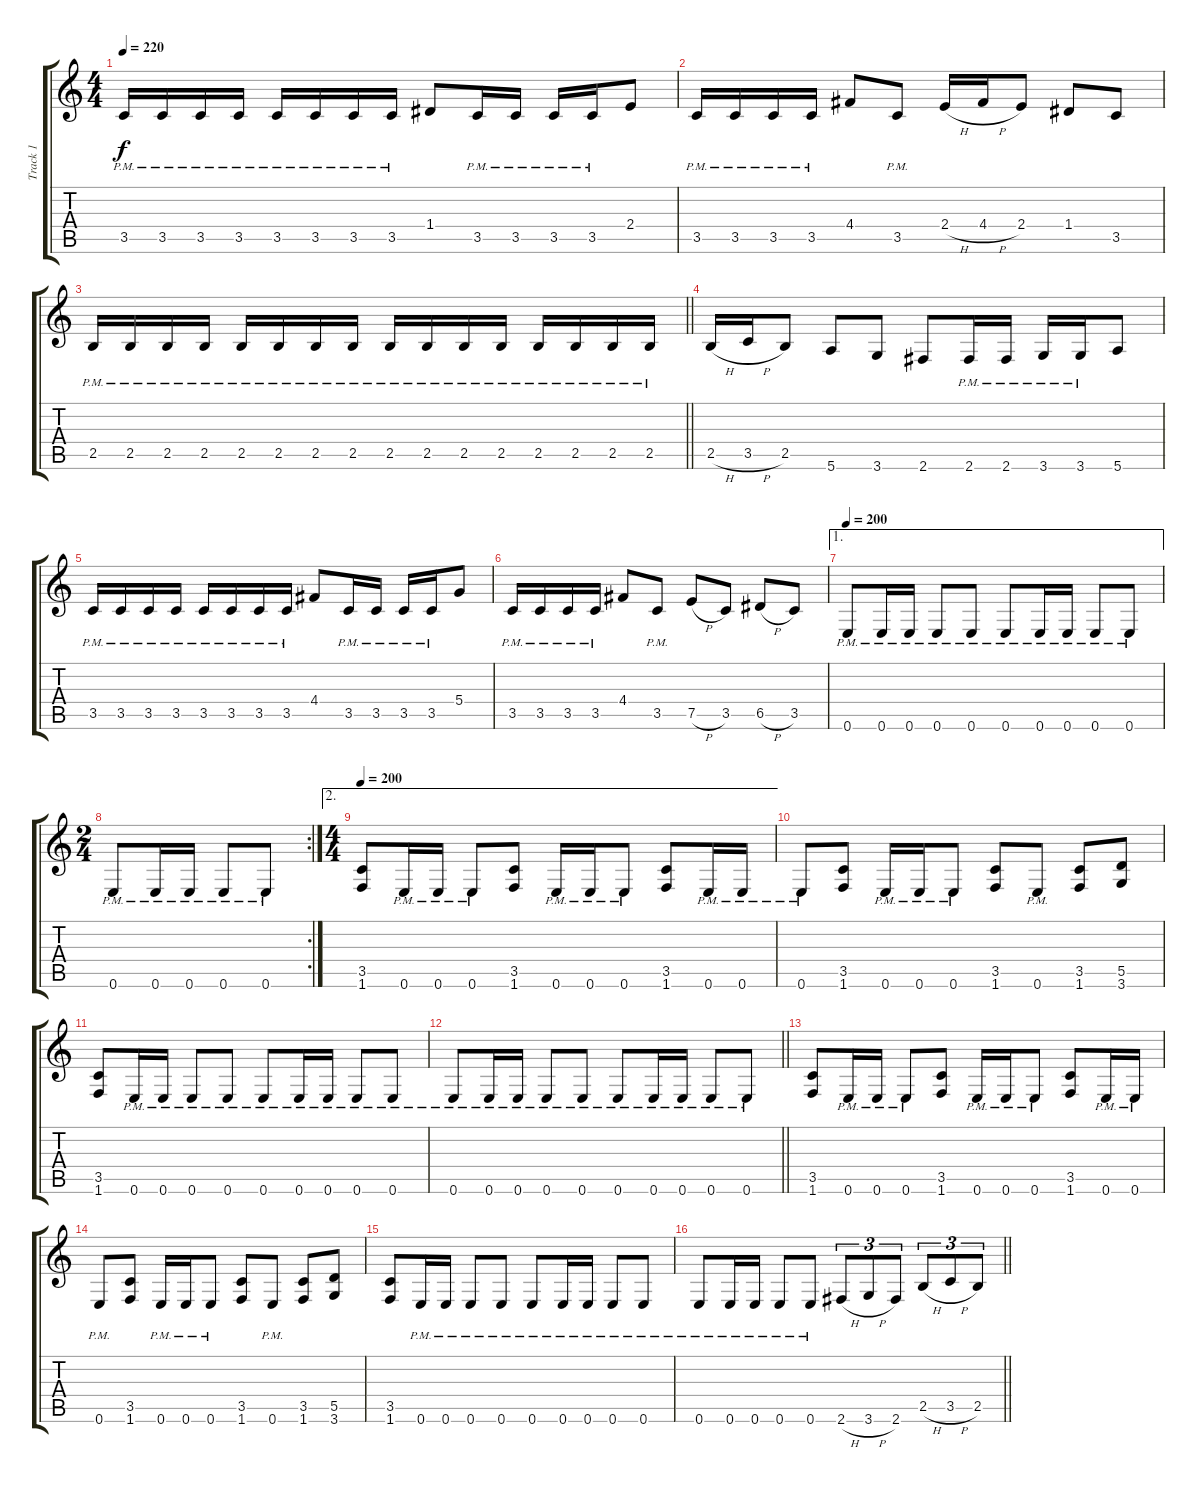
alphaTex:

\track ("Track 1" "Track 1") {instrument distortionguitar}
\staff {score tabs}
\tuning (E4 B3 G3 D3 A2 E2) {hide}
\ts (4 4)
\tempo 220
\clef g2
\ks c
3.5{pm}.16{dy f} 3.5{pm}.16 3.5{pm}.16 3.5{pm}.16 3.5{pm}.16 3.5{pm}.16 3.5{pm}.16 3.5{pm}.16 1.4.8 3.5{pm}.16 3.5{pm}.16 3.5{pm}.16 3.5{pm}.16 2.4.8 |
3.5{pm}.16 3.5{pm}.16 3.5{pm}.16 3.5{pm}.16 4.4.8 3.5{pm}.8 2.4{h}.16 4.4{h}.16 2.4.8 1.4.8 3.5.8 |
\barLineRight lightlight
2.5{pm}.16 2.5{pm}.16 2.5{pm}.16 2.5{pm}.16 2.5{pm}.16 2.5{pm}.16 2.5{pm}.16 2.5{pm}.16 2.5{pm}.16 2.5{pm}.16 2.5{pm}.16 2.5{pm}.16 2.5{pm}.16 2.5{pm}.16 2.5{pm}.16 2.5{pm}.16 |
2.5{h}.16 3.5{h}.16 2.5.8 5.6.8 3.6.8 2.6.8 2.6{pm}.16 2.6{pm}.16 3.6{pm}.16 3.6{pm}.16 5.6.8 |
3.5{pm}.16 3.5{pm}.16 3.5{pm}.16 3.5{pm}.16 3.5{pm}.16 3.5{pm}.16 3.5{pm}.16 3.5{pm}.16 4.4.8 3.5{pm}.16 3.5{pm}.16 3.5{pm}.16 3.5{pm}.16 5.4.8 |
3.5{pm}.16 3.5{pm}.16 3.5{pm}.16 3.5{pm}.16 4.4.8 3.5{pm}.8 7.5{h}.8 3.5.8 6.5{h}.8 3.5.8 |
\ae 1
\tempo 200
0.6{pm}.8 0.6{pm}.16 0.6{pm}.16 0.6{pm}.8 0.6{pm}.8 0.6{pm}.8 0.6{pm}.16 0.6{pm}.16 0.6{pm}.8 0.6{pm}.8 |
\rc 2
\ts (2 4)
0.6{pm}.8 0.6{pm}.16 0.6{pm}.16 0.6{pm}.8 0.6{pm}.8 |
\ae 2
\ts (4 4)
\tempo 200
(3.5 1.6).8 0.6{pm}.16 0.6{pm}.16 0.6{pm}.8 (3.5 1.6).8 0.6{pm}.16 0.6{pm}.16 0.6{pm}.8 (3.5 1.6).8 0.6{pm}.16 0.6{pm}.16 |
0.6{pm}.8 (3.5 1.6).8 0.6{pm}.16 0.6{pm}.16 0.6{pm}.8 (3.5 1.6).8 0.6{pm}.8 (3.5 1.6).8 (5.5 3.6).8 |
(3.5 1.6).8 0.6{pm}.16 0.6{pm}.16 0.6{pm}.8 0.6{pm}.8 0.6{pm}.8 0.6{pm}.16 0.6{pm}.16 0.6{pm}.8 0.6{pm}.8 |
\barLineRight lightlight
0.6{pm}.8 0.6{pm}.16 0.6{pm}.16 0.6{pm}.8 0.6{pm}.8 0.6{pm}.8 0.6{pm}.16 0.6{pm}.16 0.6{pm}.8 0.6{pm}.8 |
(3.5 1.6).8 0.6{pm}.16 0.6{pm}.16 0.6{pm}.8 (3.5 1.6).8 0.6{pm}.16 0.6{pm}.16 0.6{pm}.8 (3.5 1.6).8 0.6{pm}.16 0.6{pm}.16 |
0.6{pm}.8 (3.5 1.6).8 0.6{pm}.16 0.6{pm}.16 0.6{pm}.8 (3.5 1.6).8 0.6{pm}.8 (3.5 1.6).8 (5.5 3.6).8 |
(3.5 1.6).8 0.6{pm}.16 0.6{pm}.16 0.6{pm}.8 0.6{pm}.8 0.6{pm}.8 0.6{pm}.16 0.6{pm}.16 0.6{pm}.8 0.6{pm}.8 |
\barLineRight lightlight
0.6{pm}.8 0.6{pm}.16 0.6{pm}.16 0.6{pm}.8 0.6{pm}.8 2.6{h}.8{tu (3 2)} 3.6{h}.8{tu (3 2)} 2.6.8{tu (3 2)} 2.5{h}.8{tu (3 2)} 3.5{h}.8{tu (3 2)} 2.5.8{tu (3 2)}
